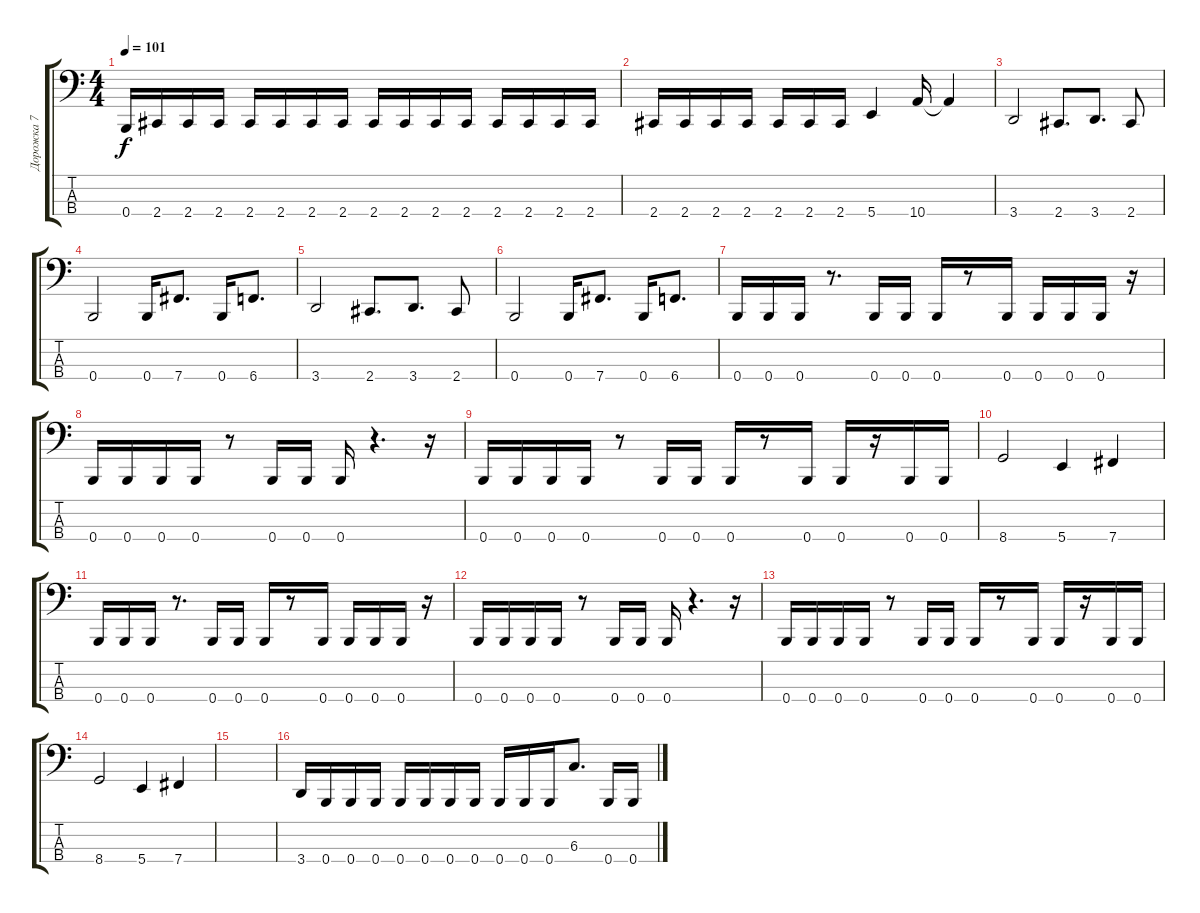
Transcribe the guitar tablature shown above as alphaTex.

\track ("Дорожка 7" "Дорожка 7") {instrument electricbasspick}
\staff {score tabs}
\tuning (E2 B1 Gb1 B0) {hide}
\ts (4 4)
\tempo 101
\clef f4
\ks c
0.4.16{dy f} 2.4.16 2.4.16 2.4.16 2.4.16 2.4.16 2.4.16 2.4.16 2.4.16 2.4.16 2.4.16 2.4.16 2.4.16 2.4.16 2.4.16 2.4.16 |
2.4.16 2.4.16 2.4.16 2.4.16 2.4.16 2.4.16 2.4.16 5.4.4 10.4.16 10.4{t}.4 |
3.4.2 2.4.8{d} 3.4.8{d} 2.4.8 |
0.4.2 0.4.16 7.4.8{d} 0.4.16 6.4.8{d} |
3.4.2 2.4.8{d} 3.4.8{d} 2.4.8 |
0.4.2 0.4.16 7.4.8{d} 0.4.16 6.4.8{d} |
0.4.16 0.4.16 0.4.16 r.8{d} 0.4.16 0.4.16 0.4.16 r.8 0.4.16 0.4.16 0.4.16 0.4.16 r.16 |
0.4.16 0.4.16 0.4.16 0.4.16 r.8 0.4.16 0.4.16 0.4.16 r.4{d} r.16 |
0.4.16 0.4.16 0.4.16 0.4.16 r.8 0.4.16 0.4.16 0.4.16 r.8 0.4.16 0.4.16 r.16 0.4.16 0.4.16 |
8.4.2 5.4.4 7.4.4 |
0.4.16 0.4.16 0.4.16 r.8{d} 0.4.16 0.4.16 0.4.16 r.8 0.4.16 0.4.16 0.4.16 0.4.16 r.16 |
0.4.16 0.4.16 0.4.16 0.4.16 r.8 0.4.16 0.4.16 0.4.16 r.4{d} r.16 |
0.4.16 0.4.16 0.4.16 0.4.16 r.8 0.4.16 0.4.16 0.4.16 r.8 0.4.16 0.4.16 r.16 0.4.16 0.4.16 |
8.4.2 5.4.4 7.4.4 |
|
3.4.16 0.4.16 0.4.16 0.4.16 0.4.16 0.4.16 0.4.16 0.4.16 0.4.16 0.4.16 0.4.16 6.3.8{d} 0.4.16 0.4.16
